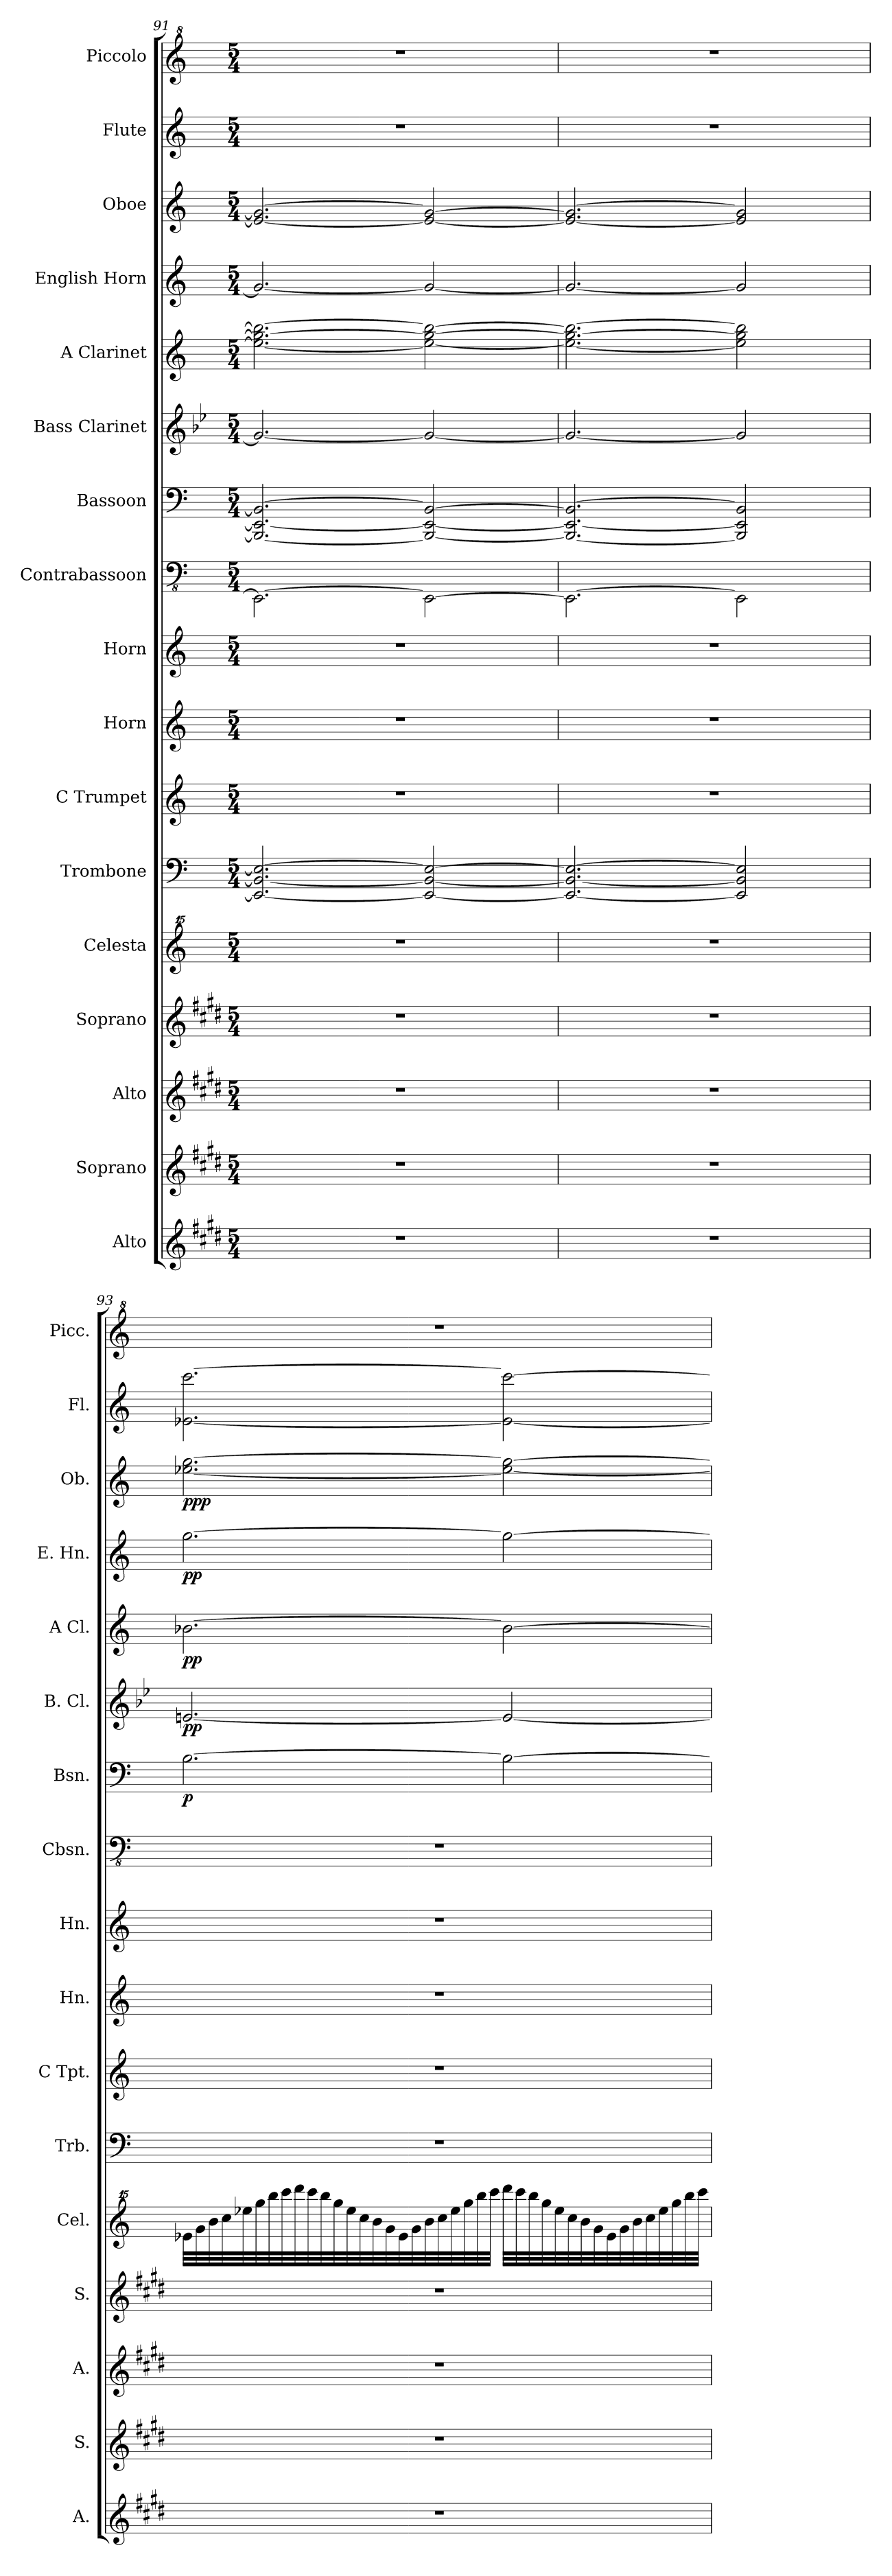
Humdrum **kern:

**kern	**kern	**kern	**kern	**kern	**kern	**kern	**kern	**kern	**kern	**kern	**dynam	**kern	**dynam	**kern	**dynam	**kern	**dynam	**kern	**dynam	**kern	**kern
*part17	*part16	*part15	*part14	*part13	*part12	*part11	*part10	*part9	*part8	*part7	*part7	*part6	*part6	*part5	*part5	*part4	*part4	*part3	*part3	*part2	*part1
*staff17	*staff16	*staff15	*staff14	*staff13	*staff12	*staff11	*staff10	*staff9	*staff8	*staff7	*staff7	*staff6	*staff6	*staff5	*staff5	*staff4	*staff4	*staff3	*staff3	*staff2	*staff1
*I"Alto	*I"Soprano	*I"Alto	*I"Soprano	*I"Celesta	*I"Trombone	*I"C Trumpet	*I"Horn	*I"Horn	*I"Contrabassoon	*I"Bassoon	*	*I"Bass Clarinet	*	*I"A Clarinet	*	*I"English Horn	*	*I"Oboe	*	*I"Flute	*I"Piccolo
*I'A.	*I'S.	*I'A.	*I'S.	*I'Cel.	*I'Trb.	*I'C Tpt.	*I'Hn.	*I'Hn.	*I'Cbsn.	*I'Bsn.	*	*I'B. Cl.	*	*I'A Cl.	*	*I'E. Hn.	*	*I'Ob.	*	*I'Fl.	*I'Picc.
*clefG2	*clefG2	*clefG2	*clefG2	*clefG^^2	*clefF4	*clefG2	*clefG2	*clefG2	*clefFv4	*clefF4	*	*clefG2	*	*clefG2	*	*clefG2	*	*clefG2	*	*clefG2	*clefG^2
*	*	*	*	*	*	*	*ITrd4c7	*ITrd4c7	*ITrd7c12	*	*	*ITrd8c14	*	*ITrd2c3	*	*ITrd4c7	*	*	*	*	*ITrd-7c-12
*k[f#c#g#d#]	*k[f#c#g#d#]	*k[f#c#g#d#]	*k[f#c#g#d#]	*k[]	*k[]	*k[]	*k[b-]	*k[b-]	*k[]	*k[]	*	*k[b-e-]	*	*k[f#c#g#]	*	*k[b-]	*	*k[]	*	*k[]	*k[]
*E:	*E:	*E:	*E:	*C:	*C:	*C:	*F:	*F:	*C:	*C:	*	*B-:	*	*A:	*	*F:	*	*C:	*	*C:	*C:
*M5/4	*M5/4	*M5/4	*M5/4	*M5/4	*M5/4	*M5/4	*M5/4	*M5/4	*M5/4	*M5/4	*	*M5/4	*	*M5/4	*	*M5/4	*	*M5/4	*	*M5/4	*M5/4
=91	=91	=91	=91	=91	=91	=91	=91	=91	=91	=91	=91	=91	=91	=91	=91	=91	=91	=91	=91	=91	=91
4%5r	4%5r	4%5r	4%5r	4%5r	2.EE/_ 2.BB/_ 2.E/_	4%5r	4%5r	4%5r	2.EEEE\_	2.BBB/_ 2.EE/_ 2.BB/_	.	2.G/_	.	2.cc\_ 2.ee-\_ 2.gg\_	.	2.c/_	.	2.e-/_ 2.g/_	.	4%5r	4%5r
.	.	.	.	.	2EE/_ 2BB/_ 2E/_	.	.	.	2EEEE\_	2BBB/_ 2EE/_ 2BB/_	.	2G/_	.	2cc\_ 2ee-\_ 2gg\_	.	2c/_	.	2e-/_ 2g/_	.	.	.
=92	=92	=92	=92	=92	=92	=92	=92	=92	=92	=92	=92	=92	=92	=92	=92	=92	=92	=92	=92	=92	=92
4%5r	4%5r	4%5r	4%5r	4%5r	2.EE/_ 2.BB/_ 2.E/_	4%5r	4%5r	4%5r	2.EEEE\_	2.BBB/_ 2.EE/_ 2.BB/_	.	2.G/_	.	2.cc\_ 2.ee-\_ 2.gg\_	.	2.c/_	.	2.e-/_ 2.g/_	.	4%5r	4%5r
.	.	.	.	.	2EE/] 2BB/] 2E/]	.	.	.	2EEEE\]	2BBB/] 2EE/] 2BB/]	.	2G/]	.	2cc\] 2ee-\] 2gg\]	.	2c/]	.	2e-/] 2g/]	.	.	.
!!LO:PB:g=z
=93	=93	=93	=93	=93	=93	=93	=93	=93	=93	=93	=93	=93	=93	=93	=93	=93	=93	=93	=93	=93	=93
!	!	!	!	!	!	!	!	!	!	!	!LO:DY:b	!	!LO:DY:b	!	!LO:DY:b	!	!LO:DY:b	!	!LO:DY:b	!	!
4%5r	4%5r	4%5r	4%5r	32eee-X\LLL	4%5r	4%5r	4%5r	4%5r	4%5r	[2.B\	p	[2.En/	pp	[2.gn\	pp	[2.cc\	pp	[2.ee-X\ [2.gg\	ppp	[2.e-X\ [2.ccc\	4%5r
.	.	.	.	32ggg\	.	.	.	.	.	.	.	.	.	.	.	.	.	.	.	.	.
.	.	.	.	32bbb\	.	.	.	.	.	.	.	.	.	.	.	.	.	.	.	.	.
.	.	.	.	32cccc\	.	.	.	.	.	.	.	.	.	.	.	.	.	.	.	.	.
.	.	.	.	32eeee-X\	.	.	.	.	.	.	.	.	.	.	.	.	.	.	.	.	.
.	.	.	.	32gggg\	.	.	.	.	.	.	.	.	.	.	.	.	.	.	.	.	.
.	.	.	.	32bbbb\	.	.	.	.	.	.	.	.	.	.	.	.	.	.	.	.	.
.	.	.	.	32ccccc\	.	.	.	.	.	.	.	.	.	.	.	.	.	.	.	.	.
.	.	.	.	32ddddd\	.	.	.	.	.	.	.	.	.	.	.	.	.	.	.	.	.
.	.	.	.	32ccccc\	.	.	.	.	.	.	.	.	.	.	.	.	.	.	.	.	.
.	.	.	.	32bbbb\	.	.	.	.	.	.	.	.	.	.	.	.	.	.	.	.	.
.	.	.	.	32gggg\	.	.	.	.	.	.	.	.	.	.	.	.	.	.	.	.	.
.	.	.	.	32eeee-\	.	.	.	.	.	.	.	.	.	.	.	.	.	.	.	.	.
.	.	.	.	32cccc\	.	.	.	.	.	.	.	.	.	.	.	.	.	.	.	.	.
.	.	.	.	32bbb\	.	.	.	.	.	.	.	.	.	.	.	.	.	.	.	.	.
.	.	.	.	32ggg\	.	.	.	.	.	.	.	.	.	.	.	.	.	.	.	.	.
.	.	.	.	32eee-\	.	.	.	.	.	.	.	.	.	.	.	.	.	.	.	.	.
.	.	.	.	32ggg\	.	.	.	.	.	.	.	.	.	.	.	.	.	.	.	.	.
.	.	.	.	32bbb\	.	.	.	.	.	.	.	.	.	.	.	.	.	.	.	.	.
.	.	.	.	32cccc\	.	.	.	.	.	.	.	.	.	.	.	.	.	.	.	.	.
.	.	.	.	32eeee-\	.	.	.	.	.	.	.	.	.	.	.	.	.	.	.	.	.
.	.	.	.	32gggg\	.	.	.	.	.	.	.	.	.	.	.	.	.	.	.	.	.
.	.	.	.	32bbbb\	.	.	.	.	.	.	.	.	.	.	.	.	.	.	.	.	.
.	.	.	.	32ccccc\JJJ	.	.	.	.	.	.	.	.	.	.	.	.	.	.	.	.	.
.	.	.	.	32ddddd\LLL	.	.	.	.	.	2B\_	.	2E/_	.	2g\_	.	2cc\_	.	2ee-\_ 2gg\_	.	2e-\_ 2ccc\_	.
.	.	.	.	32ccccc\	.	.	.	.	.	.	.	.	.	.	.	.	.	.	.	.	.
.	.	.	.	32bbbb\	.	.	.	.	.	.	.	.	.	.	.	.	.	.	.	.	.
.	.	.	.	32gggg\	.	.	.	.	.	.	.	.	.	.	.	.	.	.	.	.	.
.	.	.	.	32eeee-\	.	.	.	.	.	.	.	.	.	.	.	.	.	.	.	.	.
.	.	.	.	32cccc\	.	.	.	.	.	.	.	.	.	.	.	.	.	.	.	.	.
.	.	.	.	32bbb\	.	.	.	.	.	.	.	.	.	.	.	.	.	.	.	.	.
.	.	.	.	32ggg\	.	.	.	.	.	.	.	.	.	.	.	.	.	.	.	.	.
.	.	.	.	32eee-\	.	.	.	.	.	.	.	.	.	.	.	.	.	.	.	.	.
.	.	.	.	32ggg\	.	.	.	.	.	.	.	.	.	.	.	.	.	.	.	.	.
.	.	.	.	32bbb\	.	.	.	.	.	.	.	.	.	.	.	.	.	.	.	.	.
.	.	.	.	32cccc\	.	.	.	.	.	.	.	.	.	.	.	.	.	.	.	.	.
.	.	.	.	32eeee-\	.	.	.	.	.	.	.	.	.	.	.	.	.	.	.	.	.
.	.	.	.	32gggg\	.	.	.	.	.	.	.	.	.	.	.	.	.	.	.	.	.
.	.	.	.	32bbbb\	.	.	.	.	.	.	.	.	.	.	.	.	.	.	.	.	.
.	.	.	.	32ccccc\JJJ	.	.	.	.	.	.	.	.	.	.	.	.	.	.	.	.	.
=	=	=	=	=	=	=	=	=	=	=	=	=	=	=	=	=	=	=	=	=	=
*-	*-	*-	*-	*-	*-	*-	*-	*-	*-	*-	*-	*-	*-	*-	*-	*-	*-	*-	*-	*-	*-
